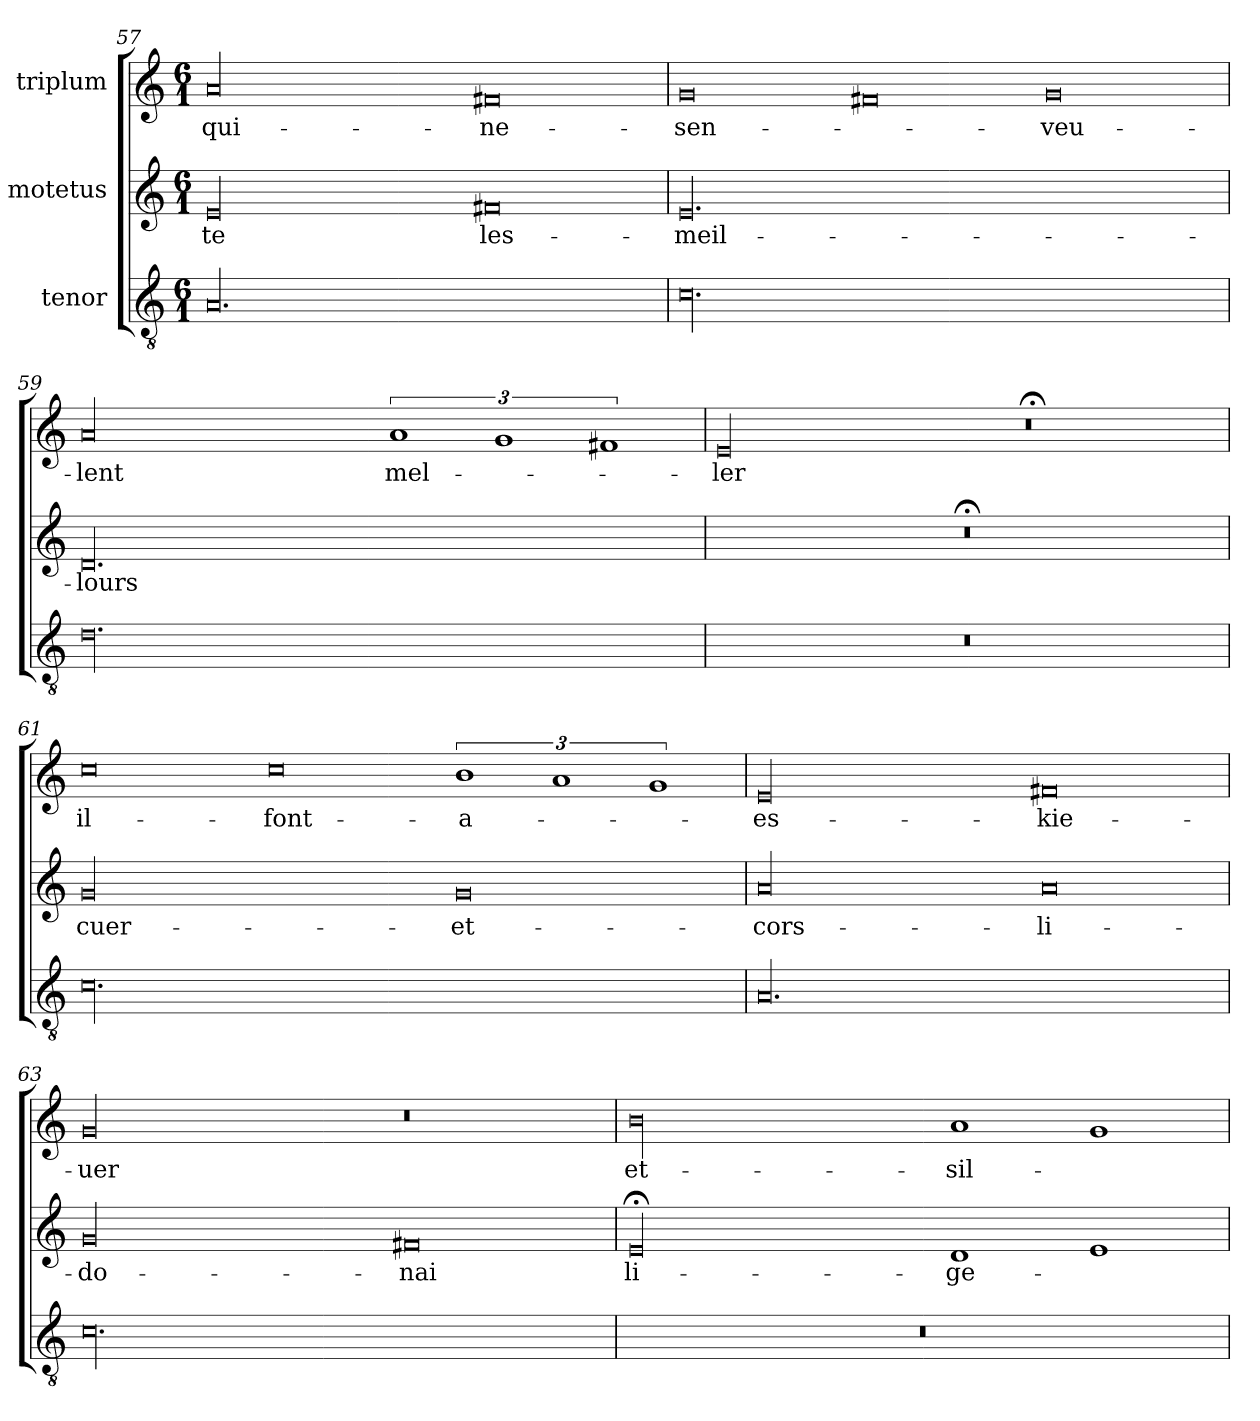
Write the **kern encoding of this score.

**kern	**kern	**text	**kern	**text
*part3	*part2	*part2	*part1	*part1
*staff3	*staff2	*staff2	*staff1	*staff1
*I"tenor	*I"motetus	*	*I"triplum	*
*clefGv2	*clefG2	*	*clefG2	*
*k[]	*k[]	*	*k[]	*
*C:	*C:	*	*C:	*
*M6/1	*M6/1	*	*M6/1	*
=57	=57	=57	=57	=57
00.A/	00e/	-te	00a/	qui-
.	0f#X/	les-	0f#X/	ne-
=58	=58	=58	=58	=58
00.c\	00.e/	meil-	0g/	sen-
.	.	.	0f#X/	.
.	.	.	0g/	veu-
=59	=59	=59	=59	=59
00.d\	00.d/	-lours	00a/	-lent
.	.	.	3%2a/	mel-
.	.	.	3%2g/	.
.	.	.	3%2f#X/	.
=60	=60	=60	=60	=60
00.r	00.r;<	.	00e/	-ler
.	.	.	0r;<	.
=61	=61	=61	=61	=61
00.c\	00g/	cuer-	0cc\	il-
.	.	.	0cc\	font-
.	0g/	et-	3%2b\	a-
.	.	.	3%2a/	.
.	.	.	3%2g/	.
=62	=62	=62	=62	=62
00.A/	00a/	cors-	00e/	es-
.	0a/	li-	0f#X/	-kie-
=63	=63	=63	=63	=63
00.c\	00g/	do-	00g/	-uer
.	0f#X/	-nai	0r	.
=64	=64	=64	=64	=64
00.r	00e;</	li-	00b\	et-
.	1d/	-ge-	1a/	sil-
.	1e/	.	1g/	.
=	=	=	=	=
*-	*-	*-	*-	*-
